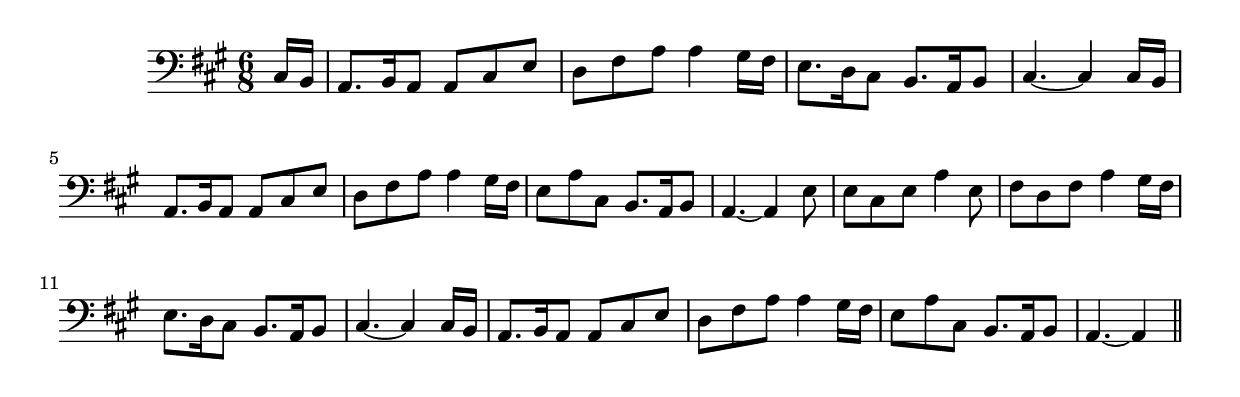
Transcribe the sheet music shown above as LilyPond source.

\version "2.19.49"
%{\header {
  title = "My Lodging Is On the Cold Ground"
  composer = "anonymous"
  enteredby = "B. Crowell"
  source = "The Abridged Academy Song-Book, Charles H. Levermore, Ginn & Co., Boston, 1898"
}%}
\score{{\key a \major
\time 6/8
%{\tempo 8=160
%}\clef bass
\transpose es a {\relative c {
  \partial 8
  g16 f | es8. f16 es8 es g bes | as c es es4 d16 c | bes8. as16 g8 f8. es16 f8 |
  g4.~ g4 g16 f | es8. f16 es8 es g bes | as c es es4 d16 c |
  bes8 es g,  f8. es16 f8 | es4.~ es4 bes'8 |  bes8 g bes es4 bes8 | 
  c8 as c es4 d16 c | bes8. as16 g8 f8. es16 f8 | g4.~ g4 g16 f |
  es8. f16 es8 es g bes | as8 c es es4 d16 c | bes8 es g, f8. es16 f8 | es4.~ es4
  \bar "||"
}}

}}